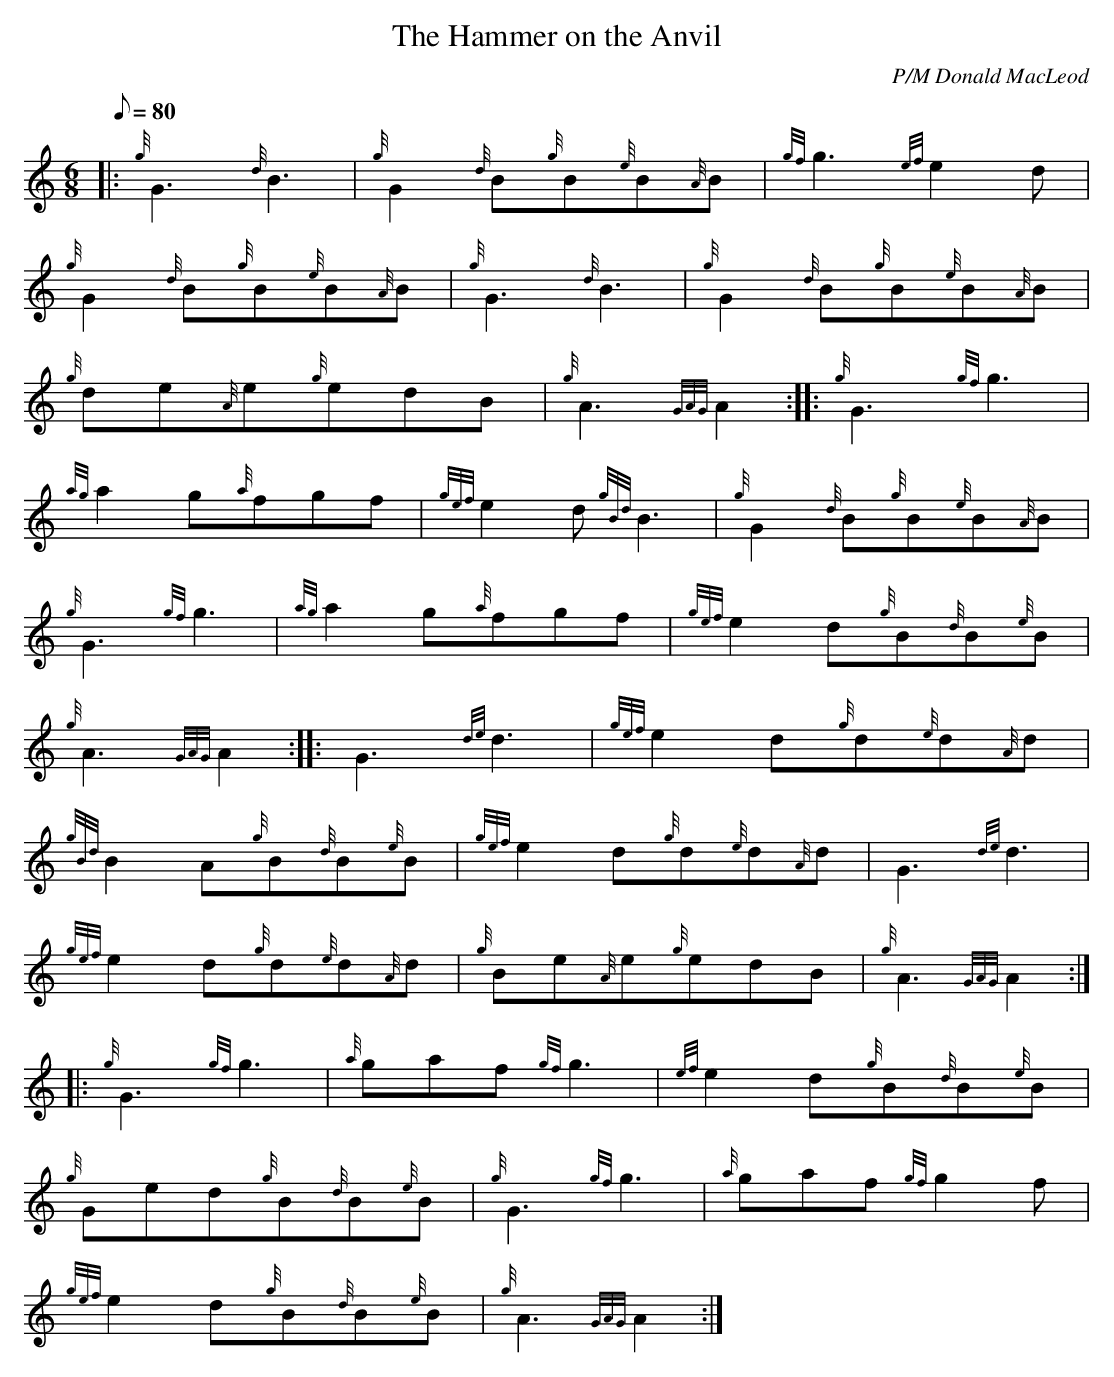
X:1
T:The Hammer on the Anvil
M:6/8
L:1/8
Q:80
C:P/M Donald MacLeod
K:HP
|: {g}G3{d}B3 | \
{g}G2{d}B{g}B{e}B{A}B | \
{gf}g3{ef}e2d |
{g}G2{d}B{g}B{e}B{A}B | \
{g}G3{d}B3 | \
{g}G2{d}B{g}B{e}B{A}B |
{g}de{A}e{g}edB | \
{g}A3{GAG}A2 :: \
{g}G3{gf}g3 |
{ag}a2g{a}fgf | \
{gef}e2d{gBd}B3 | \
{g}G2{d}B{g}B{e}B{A}B |
{g}G3{gf}g3 | \
{ag}a2g{a}fgf | \
{gef}e2d{g}B{d}B{e}B |
{g}A3{GAG}A2 :: \
G3{de}d3 | \
{gef}e2d{g}d{e}d{A}d |
{gBd}B2A{g}B{d}B{e}B | \
{gef}e2d{g}d{e}d{A}d | \
G3{de}d3 |
{gef}e2d{g}d{e}d{A}d | \
{g}Be{A}e{g}edB | \
{g}A3{GAG}A2 ::
{g}G3{gf}g3 | \
{a}gaf{gf}g3 | \
{ef}e2d{g}B{d}B{e}B |
{g}Ged{g}B{d}B{e}B | \
{g}G3{gf}g3 | \
{a}gaf{gf}g2f |
{gef}e2d{g}B{d}B{e}B | \
{g}A3{GAG}A2 :|
